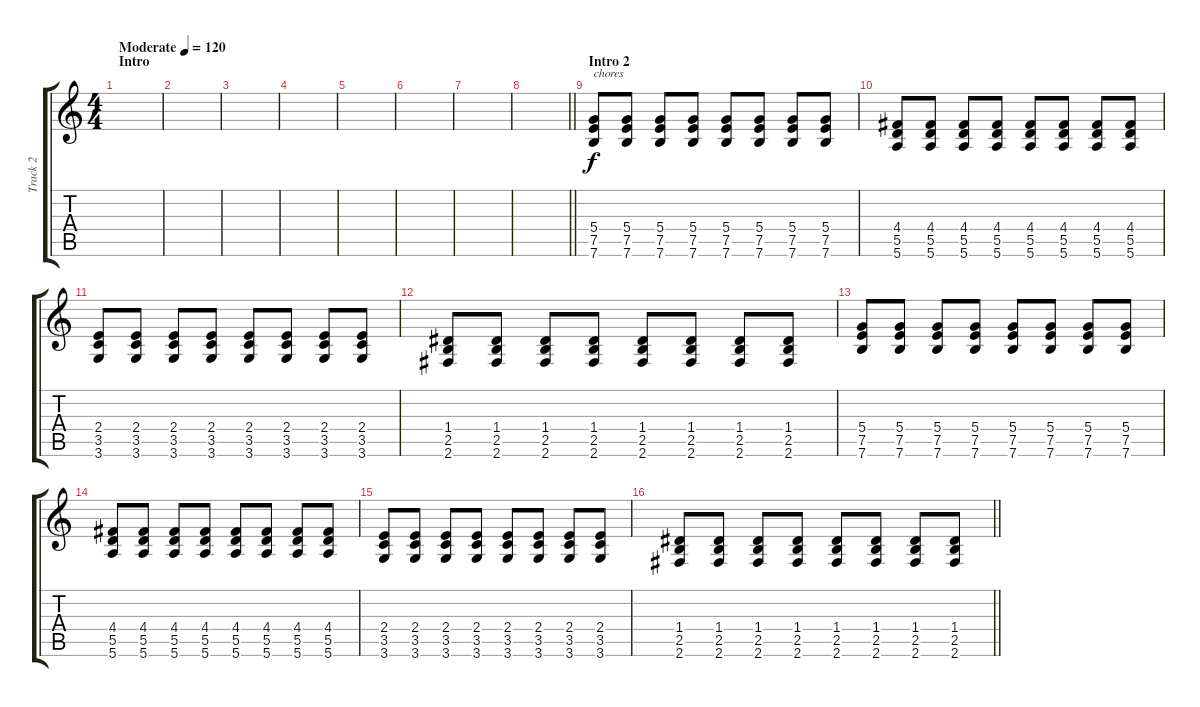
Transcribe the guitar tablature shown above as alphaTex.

\track ("Track 2" "Track 2") {instrument distortionguitar}
\staff {score tabs}
\tuning (E4 B3 G3 D3 A2 E2) {hide}
\ts (4 4)
\section ("" "Intro")
\tempo (120 "Moderate")
\clef g2
\ks c
|
|
|
|
|
|
|
\barLineRight lightlight
|
\section ("" "Intro 2")
(5.4 7.5 7.6).8{txt "chores"} (5.4 7.5 7.6).8 (5.4 7.5 7.6).8 (5.4 7.5 7.6).8 (5.4 7.5 7.6).8 (5.4 7.5 7.6).8 (5.4 7.5 7.6).8 (5.4 7.5 7.6).8 |
(4.4 5.5 5.6).8 (4.4 5.5 5.6).8 (4.4 5.5 5.6).8 (4.4 5.5 5.6).8 (4.4 5.5 5.6).8 (4.4 5.5 5.6).8 (4.4 5.5 5.6).8 (4.4 5.5 5.6).8 |
(2.4 3.5 3.6).8 (2.4 3.5 3.6).8 (2.4 3.5 3.6).8 (2.4 3.5 3.6).8 (2.4 3.5 3.6).8 (2.4 3.5 3.6).8 (2.4 3.5 3.6).8 (2.4 3.5 3.6).8 |
(1.4 2.5 2.6).8 (1.4 2.5 2.6).8 (1.4 2.5 2.6).8 (1.4 2.5 2.6).8 (1.4 2.5 2.6).8 (1.4 2.5 2.6).8 (1.4 2.5 2.6).8 (1.4 2.5 2.6).8 |
(5.4 7.5 7.6).8 (5.4 7.5 7.6).8 (5.4 7.5 7.6).8 (5.4 7.5 7.6).8 (5.4 7.5 7.6).8 (5.4 7.5 7.6).8 (5.4 7.5 7.6).8 (5.4 7.5 7.6).8 |
(4.4 5.5 5.6).8 (4.4 5.5 5.6).8 (4.4 5.5 5.6).8 (4.4 5.5 5.6).8 (4.4 5.5 5.6).8 (4.4 5.5 5.6).8 (4.4 5.5 5.6).8 (4.4 5.5 5.6).8 |
(2.4 3.5 3.6).8 (2.4 3.5 3.6).8 (2.4 3.5 3.6).8 (2.4 3.5 3.6).8 (2.4 3.5 3.6).8 (2.4 3.5 3.6).8 (2.4 3.5 3.6).8 (2.4 3.5 3.6).8 |
\barLineRight lightlight
(1.4 2.5 2.6).8 (1.4 2.5 2.6).8 (1.4 2.5 2.6).8 (1.4 2.5 2.6).8 (1.4 2.5 2.6).8 (1.4 2.5 2.6).8 (1.4 2.5 2.6).8 (1.4 2.5 2.6).8
